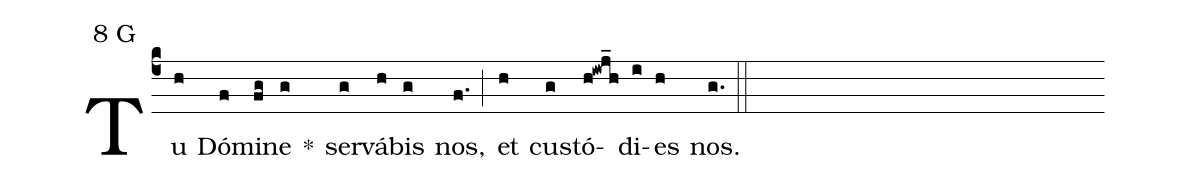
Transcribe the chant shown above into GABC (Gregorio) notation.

mode:8 G;
%%
(c4) Tu(h) Dó(f)mi(fg)ne(g) *() ser(g)vá(h)bis(g) nos,(f.) (;) et(h) cus(g)tó(h!iwj_h)di(i)es(h) nos.(g.) (::)
